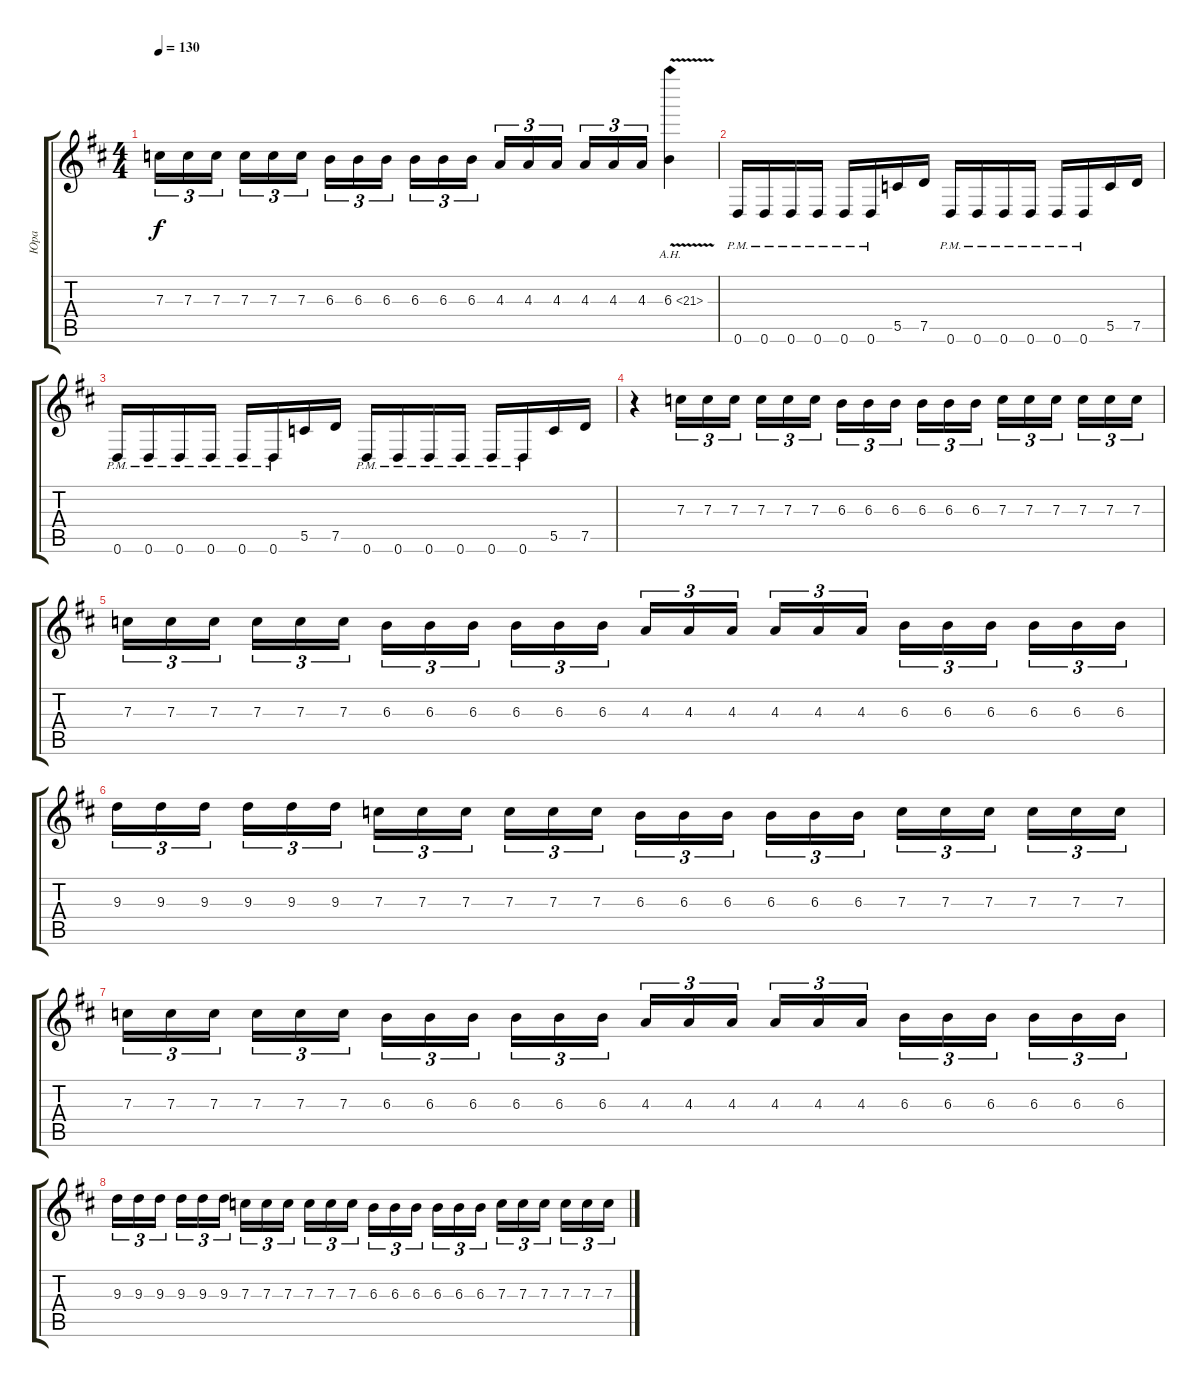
\track ("Юра" "Юра") {instrument distortionguitar}
\staff {score tabs}
\tuning (D4 A3 F3 C3 G2 D2) {hide}
\ts (4 4)
\tempo 130
\clef g2
\ks bminor
7.3.16{tu (3 2) dy f} 7.3.16{tu (3 2)} 7.3.16{tu (3 2) beam splitsecondary} 7.3.16{tu (3 2)} 7.3.16{tu (3 2)} 7.3.16{tu (3 2)} 6.3.16{tu (3 2)} 6.3.16{tu (3 2)} 6.3.16{tu (3 2) beam splitsecondary} 6.3.16{tu (3 2)} 6.3.16{tu (3 2)} 6.3.16{tu (3 2)} 4.3.16{tu (3 2)} 4.3.16{tu (3 2)} 4.3.16{tu (3 2) beam splitsecondary} 4.3.16{tu (3 2)} 4.3.16{tu (3 2)} 4.3.16{tu (3 2)} 6.3{ah 15 v}.4 |
0.6{pm}.16 0.6{pm}.16 0.6{pm}.16 0.6{pm}.16 0.6{pm}.16 0.6{pm}.16 5.5.16 7.5.16 0.6{pm}.16 0.6{pm}.16 0.6{pm}.16 0.6{pm}.16 0.6{pm}.16 0.6{pm}.16 5.5.16 7.5.16 |
0.6{pm}.16 0.6{pm}.16 0.6{pm}.16 0.6{pm}.16 0.6{pm}.16 0.6{pm}.16 5.5.16 7.5.16 0.6{pm}.16 0.6{pm}.16 0.6{pm}.16 0.6{pm}.16 0.6{pm}.16 0.6{pm}.16 5.5.16 7.5.16 |
r.4 7.3.16{tu (3 2)} 7.3.16{tu (3 2)} 7.3.16{tu (3 2) beam splitsecondary} 7.3.16{tu (3 2)} 7.3.16{tu (3 2)} 7.3.16{tu (3 2)} 6.3.16{tu (3 2)} 6.3.16{tu (3 2)} 6.3.16{tu (3 2) beam splitsecondary} 6.3.16{tu (3 2)} 6.3.16{tu (3 2)} 6.3.16{tu (3 2)} 7.3.16{tu (3 2)} 7.3.16{tu (3 2)} 7.3.16{tu (3 2) beam splitsecondary} 7.3.16{tu (3 2)} 7.3.16{tu (3 2)} 7.3.16{tu (3 2)} |
7.3.16{tu (3 2)} 7.3.16{tu (3 2)} 7.3.16{tu (3 2) beam splitsecondary} 7.3.16{tu (3 2)} 7.3.16{tu (3 2)} 7.3.16{tu (3 2)} 6.3.16{tu (3 2)} 6.3.16{tu (3 2)} 6.3.16{tu (3 2) beam splitsecondary} 6.3.16{tu (3 2)} 6.3.16{tu (3 2)} 6.3.16{tu (3 2)} 4.3.16{tu (3 2)} 4.3.16{tu (3 2)} 4.3.16{tu (3 2) beam splitsecondary} 4.3.16{tu (3 2)} 4.3.16{tu (3 2)} 4.3.16{tu (3 2)} 6.3.16{tu (3 2)} 6.3.16{tu (3 2)} 6.3.16{tu (3 2) beam splitsecondary} 6.3.16{tu (3 2)} 6.3.16{tu (3 2)} 6.3.16{tu (3 2)} |
9.3.16{tu (3 2)} 9.3.16{tu (3 2)} 9.3.16{tu (3 2) beam splitsecondary} 9.3.16{tu (3 2)} 9.3.16{tu (3 2)} 9.3.16{tu (3 2)} 7.3.16{tu (3 2)} 7.3.16{tu (3 2)} 7.3.16{tu (3 2) beam splitsecondary} 7.3.16{tu (3 2)} 7.3.16{tu (3 2)} 7.3.16{tu (3 2)} 6.3.16{tu (3 2)} 6.3.16{tu (3 2)} 6.3.16{tu (3 2) beam splitsecondary} 6.3.16{tu (3 2)} 6.3.16{tu (3 2)} 6.3.16{tu (3 2)} 7.3.16{tu (3 2)} 7.3.16{tu (3 2)} 7.3.16{tu (3 2) beam splitsecondary} 7.3.16{tu (3 2)} 7.3.16{tu (3 2)} 7.3.16{tu (3 2)} |
7.3.16{tu (3 2)} 7.3.16{tu (3 2)} 7.3.16{tu (3 2) beam splitsecondary} 7.3.16{tu (3 2)} 7.3.16{tu (3 2)} 7.3.16{tu (3 2)} 6.3.16{tu (3 2)} 6.3.16{tu (3 2)} 6.3.16{tu (3 2) beam splitsecondary} 6.3.16{tu (3 2)} 6.3.16{tu (3 2)} 6.3.16{tu (3 2)} 4.3.16{tu (3 2)} 4.3.16{tu (3 2)} 4.3.16{tu (3 2) beam splitsecondary} 4.3.16{tu (3 2)} 4.3.16{tu (3 2)} 4.3.16{tu (3 2)} 6.3.16{tu (3 2)} 6.3.16{tu (3 2)} 6.3.16{tu (3 2) beam splitsecondary} 6.3.16{tu (3 2)} 6.3.16{tu (3 2)} 6.3.16{tu (3 2)} |
9.3.16{tu (3 2)} 9.3.16{tu (3 2)} 9.3.16{tu (3 2) beam splitsecondary} 9.3.16{tu (3 2)} 9.3.16{tu (3 2)} 9.3.16{tu (3 2)} 7.3.16{tu (3 2)} 7.3.16{tu (3 2)} 7.3.16{tu (3 2) beam splitsecondary} 7.3.16{tu (3 2)} 7.3.16{tu (3 2)} 7.3.16{tu (3 2)} 6.3.16{tu (3 2)} 6.3.16{tu (3 2)} 6.3.16{tu (3 2) beam splitsecondary} 6.3.16{tu (3 2)} 6.3.16{tu (3 2)} 6.3.16{tu (3 2)} 7.3.16{tu (3 2)} 7.3.16{tu (3 2)} 7.3.16{tu (3 2) beam splitsecondary} 7.3.16{tu (3 2)} 7.3.16{tu (3 2)} 7.3.16{tu (3 2)}
